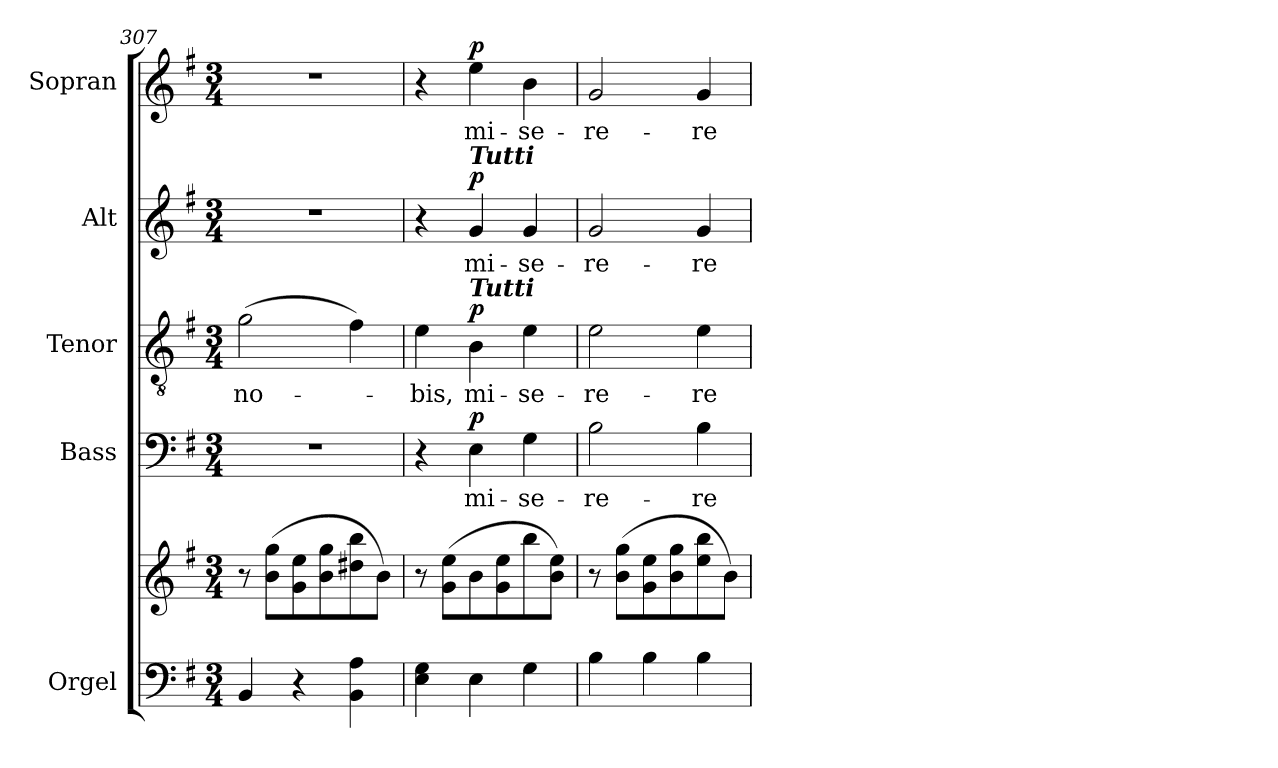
**kern	**kern	**kern	**text	**dynam	**kern	**text	**dynam	**kern	**text	**dynam	**kern	**text	**dynam
*part5	*part5	*part4	*part4	*part4	*part3	*part3	*part3	*part2	*part2	*part2	*part1	*part1	*part1
*staff6	*staff5	*staff4	*staff4	*staff4	*staff3	*staff3	*staff3	*staff2	*staff2	*staff2	*staff1	*staff1	*staff1
*I"Orgel	*	*I"Bass	*	*	*I"Tenor	*	*	*I"Alt	*	*	*I"Sopran	*	*
*I'Org.	*	*I'B.	*	*	*I'T.	*	*	*I'A.	*	*	*I'S.	*	*
*clefF4	*clefG2	*clefF4	*	*	*clefGv2	*	*	*clefG2	*	*	*clefG2	*	*
*k[f#]	*k[f#]	*k[f#]	*	*	*k[f#]	*	*	*k[f#]	*	*	*k[f#]	*	*
*G:	*G:	*G:	*	*	*G:	*	*	*G:	*	*	*G:	*	*
*M3/4	*M3/4	*M3/4	*	*	*M3/4	*	*	*M3/4	*	*	*M3/4	*	*
=307	=307	=307	=307	=307	=307	=307	=307	=307	=307	=307	=307	=307	=307
!	!	!	!	!	!	!LO:LY:b	!	!	!	!	!	!	!
4BB/	8r	2.r	.	.	(>2g\	no-	.	2.r	.	.	2.r	.	.
.	(>8b\ 8gg\L	.	.	.	.	.	.	.	.	.	.	.	.
4r	8g\ 8ee\	.	.	.	.	.	.	.	.	.	.	.	.
.	8b\ 8gg\	.	.	.	.	.	.	.	.	.	.	.	.
4BB\ 4A\	8dd#X\ 8bb\	.	.	.	4f#\)	.	.	.	.	.	.	.	.
.	8b\J)	.	.	.	.	.	.	.	.	.	.	.	.
=308	=308	=308	=308	=308	=308	=308	=308	=308	=308	=308	=308	=308	=308
!	!	!	!	!	!	!LO:LY:b	!	!	!	!	!	!	!
4E\ 4G\	8r	4r	.	.	4e\	-bis,	.	4r	.	.	4r	.	.
.	(>8g\ 8ee\L	.	.	.	.	.	.	.	.	.	.	.	.
!	!	!	!	!	!	!	!	!LO:TX:a:Bi:t=Tutti	!	!	!	!	!
!	!	!	!	!	!LO:TX:a:Bi:t=Tutti	!	!	!	!	!	!	!	!
!	!	!	!LO:LY:b	!LO:DY:a	!	!LO:LY:b	!LO:DY:a	!	!LO:LY:b	!LO:DY:a	!	!LO:LY:b	!LO:DY:a
4E\	8b\	4E\	mi-	p	4B\	mi-	p	4g/	mi-	p	4ee\	mi-	p
.	8g\ 8ee\	.	.	.	.	.	.	.	.	.	.	.	.
!	!	!	!LO:LY:b	!	!	!LO:LY:b	!	!	!LO:LY:b	!	!	!LO:LY:b	!
4G\	8bb\	4G\	-se-	.	4e\	-se-	.	4g/	-se-	.	4b\	-se-	.
.	8b\ 8ee\J)	.	.	.	.	.	.	.	.	.	.	.	.
=309	=309	=309	=309	=309	=309	=309	=309	=309	=309	=309	=309	=309	=309
!	!	!	!LO:LY:b	!	!	!LO:LY:b	!	!	!LO:LY:b	!	!	!LO:LY:b	!
4B\	8r	2B\	-re-	.	2e\	-re-	.	2g/	-re-	.	2g/	-re-	.
.	(>8b\ 8gg\L	.	.	.	.	.	.	.	.	.	.	.	.
4B\	8g\ 8ee\	.	.	.	.	.	.	.	.	.	.	.	.
.	8b\ 8gg\	.	.	.	.	.	.	.	.	.	.	.	.
!	!	!	!LO:LY:b	!	!	!LO:LY:b	!	!	!LO:LY:b	!	!	!LO:LY:b	!
4B\	8ee\ 8bb\	4B\	-re	.	4e\	-re	.	4g/	-re	.	4g/	-re	.
.	8b\J)	.	.	.	.	.	.	.	.	.	.	.	.
=	=	=	=	=	=	=	=	=	=	=	=	=	=
*-	*-	*-	*-	*-	*-	*-	*-	*-	*-	*-	*-	*-	*-
